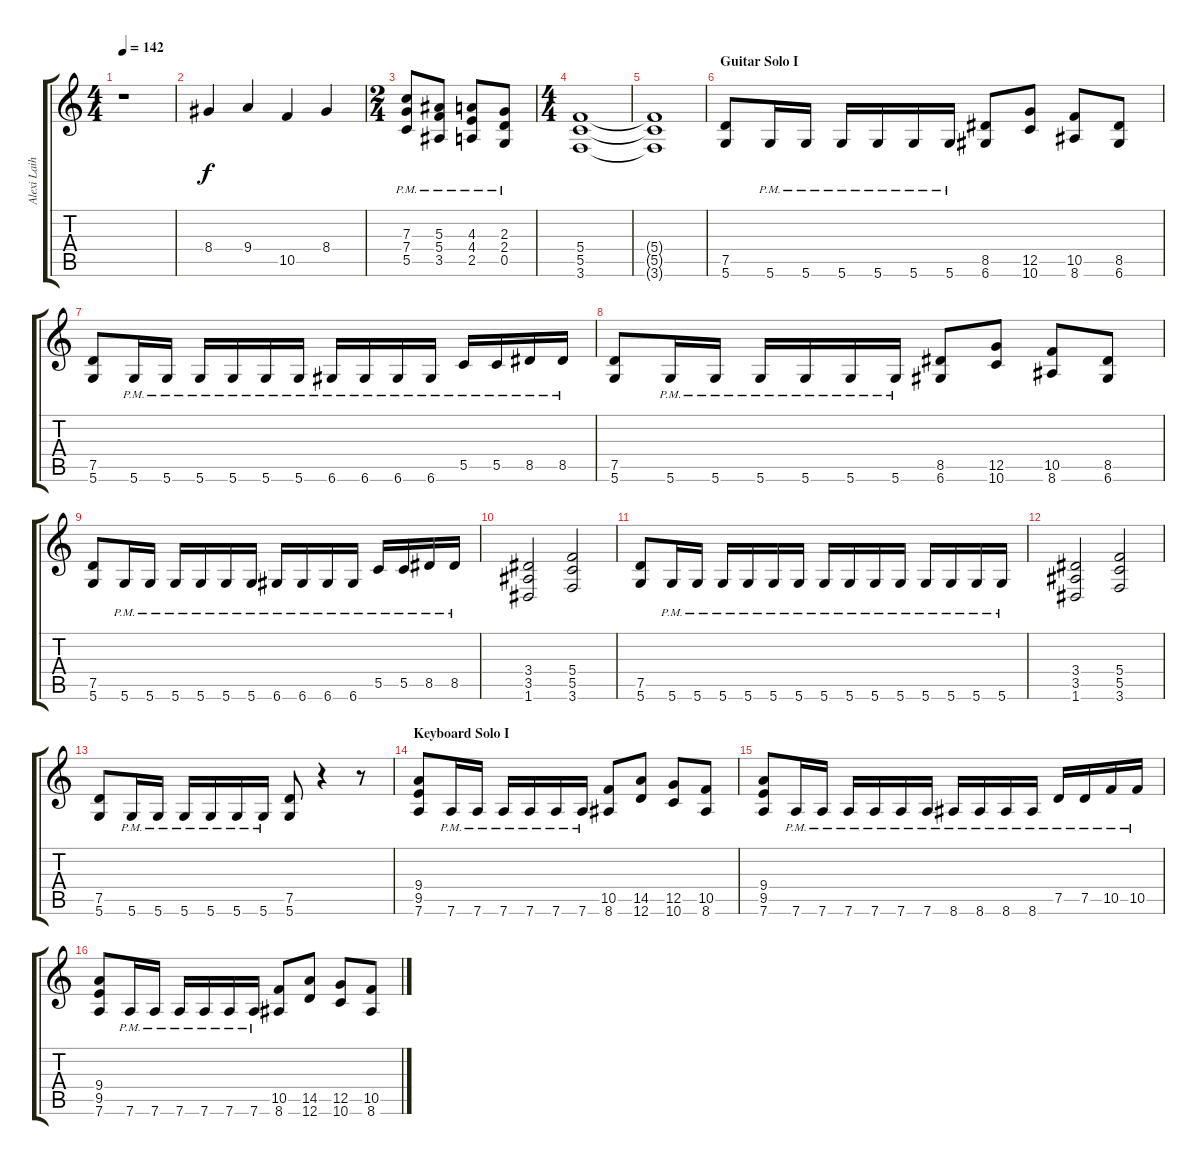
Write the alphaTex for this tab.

\track ("Alexi Laiho" "Alexi Laih") {instrument distortionguitar}
\staff {score tabs}
\tuning (D4 A3 F3 C3 G2 D2) {hide}
\ts (4 4)
\tempo 142
\clef g2
\ks c
r.1{dy f} |
8.4.4 9.4.4 10.5.4 8.4.4 |
\ts (2 4)
(7.3{pm} 7.4{pm} 5.5{pm}).8 (5.3{pm} 5.4{pm} 3.5{pm}).8 (4.3{pm} 4.4{pm} 2.5{pm}).8 (2.3{pm} 2.4{pm} 0.5{pm}).8 |
\ts (4 4)
(5.4 5.5 3.6).1 |
(5.4{t} 5.5{t} 3.6{t}).1 |
\section ("" "Guitar Solo I")
(7.5 5.6).8 5.6{pm}.16 5.6{pm}.16 5.6{pm}.16 5.6{pm}.16 5.6{pm}.16 5.6{pm}.16 (8.5 6.6).8 (12.5 10.6).8 (10.5 8.6).8 (8.5 6.6).8 |
(7.5 5.6).8 5.6{pm}.16 5.6{pm}.16 5.6{pm}.16 5.6{pm}.16 5.6{pm}.16 5.6{pm}.16 6.6{pm}.16 6.6{pm}.16 6.6{pm}.16 6.6{pm}.16 5.5{pm}.16 5.5{pm}.16 8.5{pm}.16 8.5{pm}.16 |
(7.5 5.6).8 5.6{pm}.16 5.6{pm}.16 5.6{pm}.16 5.6{pm}.16 5.6{pm}.16 5.6{pm}.16 (8.5 6.6).8 (12.5 10.6).8 (10.5 8.6).8 (8.5 6.6).8 |
(7.5 5.6).8 5.6{pm}.16 5.6{pm}.16 5.6{pm}.16 5.6{pm}.16 5.6{pm}.16 5.6{pm}.16 6.6{pm}.16 6.6{pm}.16 6.6{pm}.16 6.6{pm}.16 5.5{pm}.16 5.5{pm}.16 8.5{pm}.16 8.5{pm}.16 |
(3.4 3.5 1.6).2 (5.4 5.5 3.6).2 |
(7.5 5.6).8 5.6{pm}.16 5.6{pm}.16 5.6{pm}.16 5.6{pm}.16 5.6{pm}.16 5.6{pm}.16 5.6{pm}.16 5.6{pm}.16 5.6{pm}.16 5.6{pm}.16 5.6{pm}.16 5.6{pm}.16 5.6{pm}.16 5.6{pm}.16 |
(3.4 3.5 1.6).2 (5.4 5.5 3.6).2 |
(7.5 5.6).8 5.6{pm}.16 5.6{pm}.16 5.6{pm}.16 5.6{pm}.16 5.6{pm}.16 5.6{pm}.16 (7.5 5.6).8 r.4 r.8 |
\section ("" "Keyboard Solo I")
(9.4 9.5 7.6).8 7.6{pm}.16 7.6{pm}.16 7.6{pm}.16 7.6{pm}.16 7.6{pm}.16 7.6{pm}.16 (10.5 8.6).8 (14.5 12.6).8 (12.5 10.6).8 (10.5 8.6).8 |
(9.4 9.5 7.6).8 7.6{pm}.16 7.6{pm}.16 7.6{pm}.16 7.6{pm}.16 7.6{pm}.16 7.6{pm}.16 8.6{pm}.16 8.6{pm}.16 8.6{pm}.16 8.6{pm}.16 7.5{pm}.16 7.5{pm}.16 10.5{pm}.16 10.5{pm}.16 |
(9.4 9.5 7.6).8 7.6{pm}.16 7.6{pm}.16 7.6{pm}.16 7.6{pm}.16 7.6{pm}.16 7.6{pm}.16 (10.5 8.6).8 (14.5 12.6).8 (12.5 10.6).8 (10.5 8.6).8
